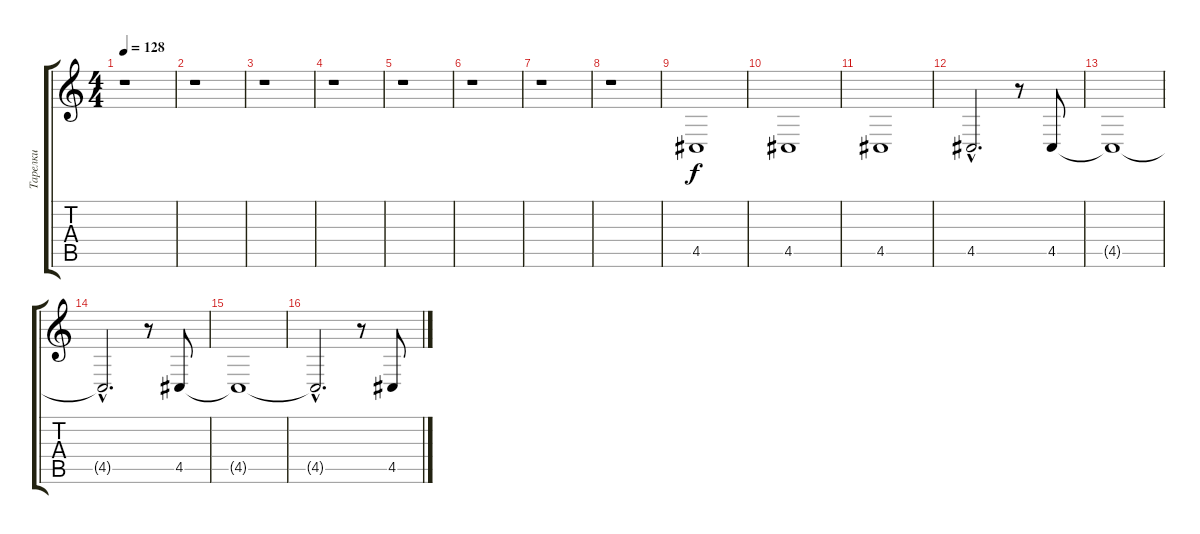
\track ("Тарелки" "Тарелки") {instrument acousticgrandpiano}
\staff {score tabs}
\tuning (E4 B3 G3 D3 A2 E2) {hide}
\ts (4 4)
\tempo 128
\clef g2
\ks c
r.1{dy f} |
r.1 |
r.1 |
r.1 |
r.1 |
r.1 |
r.1 |
r.1 |
4.5.1 |
4.5.1 |
4.5.1 |
4.5{hac}.2{d} r.8 4.5.8 |
4.5{t}.1 |
4.5{hac t}.2{d} r.8 4.5.8 |
4.5{t}.1 |
4.5{hac t}.2{d} r.8 4.5.8
